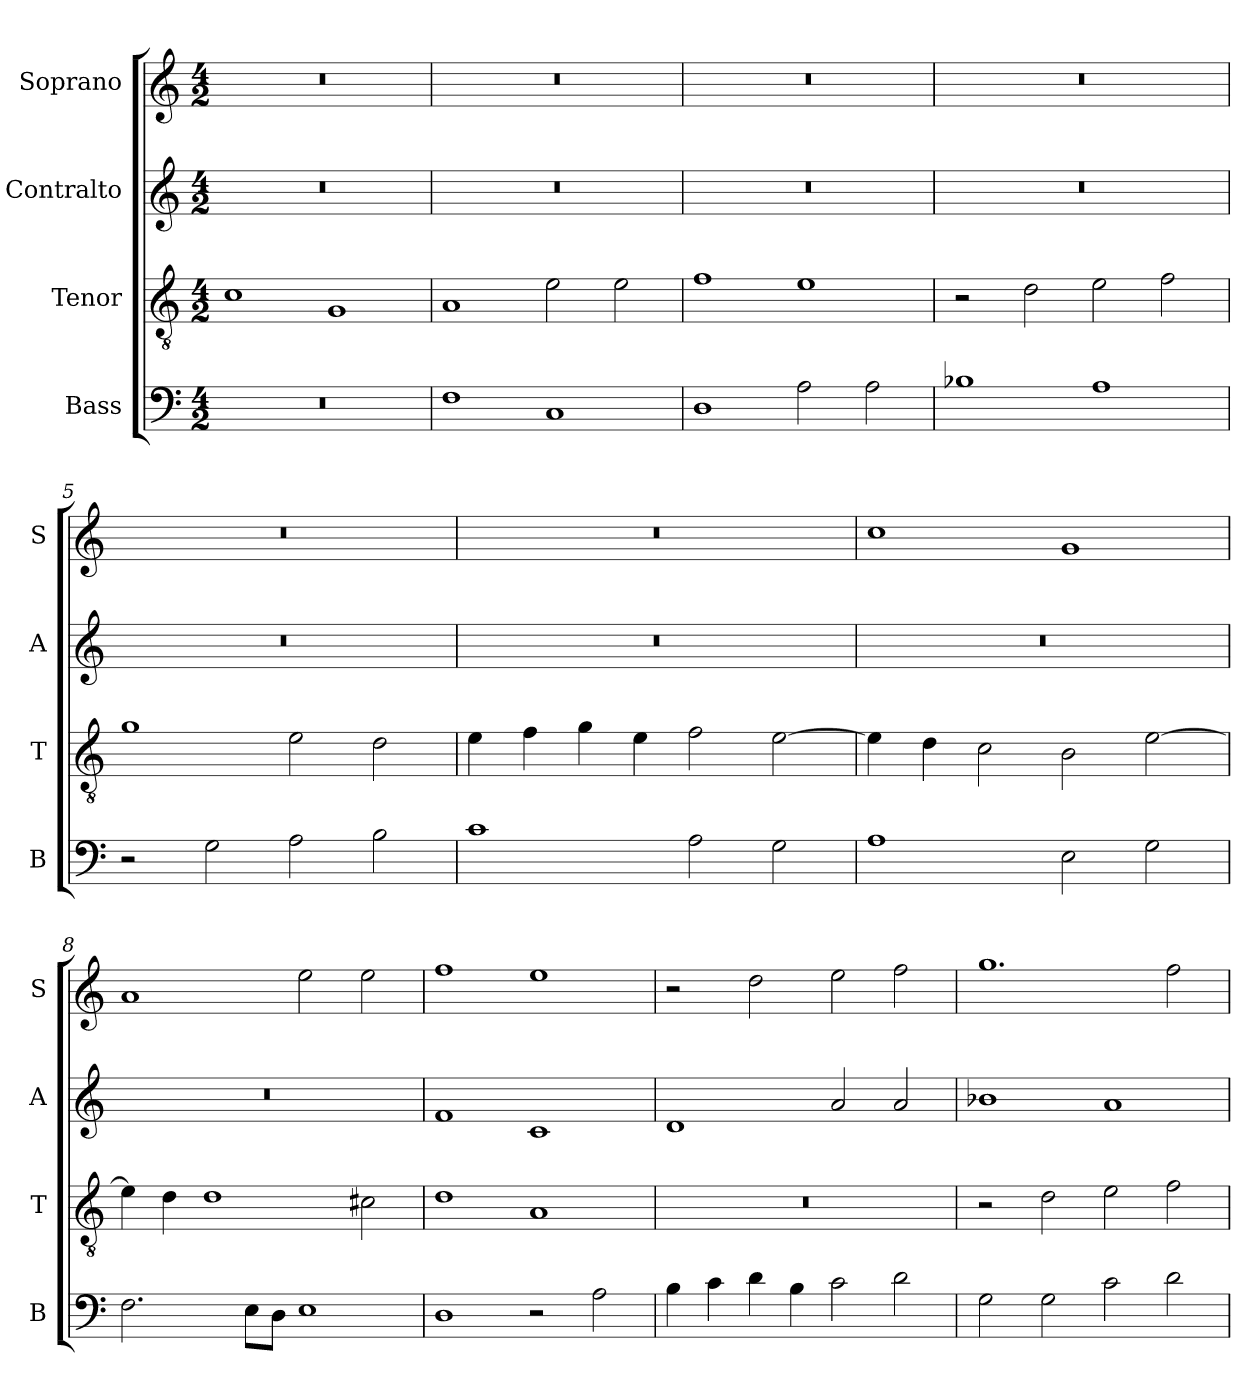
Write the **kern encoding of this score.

**kern	**kern	**kern	**kern
*part4	*part3	*part2	*part1
*staff4	*staff3	*staff2	*staff1
*I"Bass	*I"Tenor	*I"Contralto	*I"Soprano
*I'B	*I'T	*I'A	*I'S
*clefF4	*clefGv2	*clefG2	*clefG2
*k[]	*k[]	*k[]	*k[]
*A:aeo	*A:aeo	*A:aeo	*A:aeo
*M4/2	*M4/2	*M4/2	*M4/2
=1	=1	=1	=1
0r	1c	0r	0r
.	1G	.	.
=2	=2	=2	=2
1F	1A	0r	0r
1C	2e	.	.
.	2e	.	.
=3	=3	=3	=3
1D	1f	0r	0r
2A	1e	.	.
2A	.	.	.
=4	=4	=4	=4
1B-X	2r	0r	0r
.	2d	.	.
1A	2e	.	.
.	2f	.	.
=5	=5	=5	=5
2r	1g	0r	0r
2G	.	.	.
2A	2e	.	.
2B	2d	.	.
=6	=6	=6	=6
1c	4e	0r	0r
.	4f	.	.
.	4g	.	.
.	4e	.	.
2A	2f	.	.
2G	[2e	.	.
=7	=7	=7	=7
1A	4e]	0r	1cc
.	4d	.	.
.	2c	.	.
2E	2B	.	1g
2G	[2e	.	.
=8	=8	=8	=8
2.F	4e]	0r	1a
.	4d	.	.
.	1d	.	.
8E\L	.	.	.
8D\J	.	.	.
1E	.	.	2ee
.	2c#X	.	2ee
=9	=9	=9	=9
1D	1d	1f	1ff
2r	1A	1c	1ee
2A	.	.	.
=10	=10	=10	=10
4B	0r	1d	2r
4c	.	.	.
4d	.	.	2dd
4B	.	.	.
2c	.	2a	2ee
2d	.	2a	2ff
=11	=11	=11	=11
2G	2r	1b-X	1.gg
2G	2d	.	.
2c	2e	1a	.
2d	2f	.	2ff
=	=	=	=
*-	*-	*-	*-
